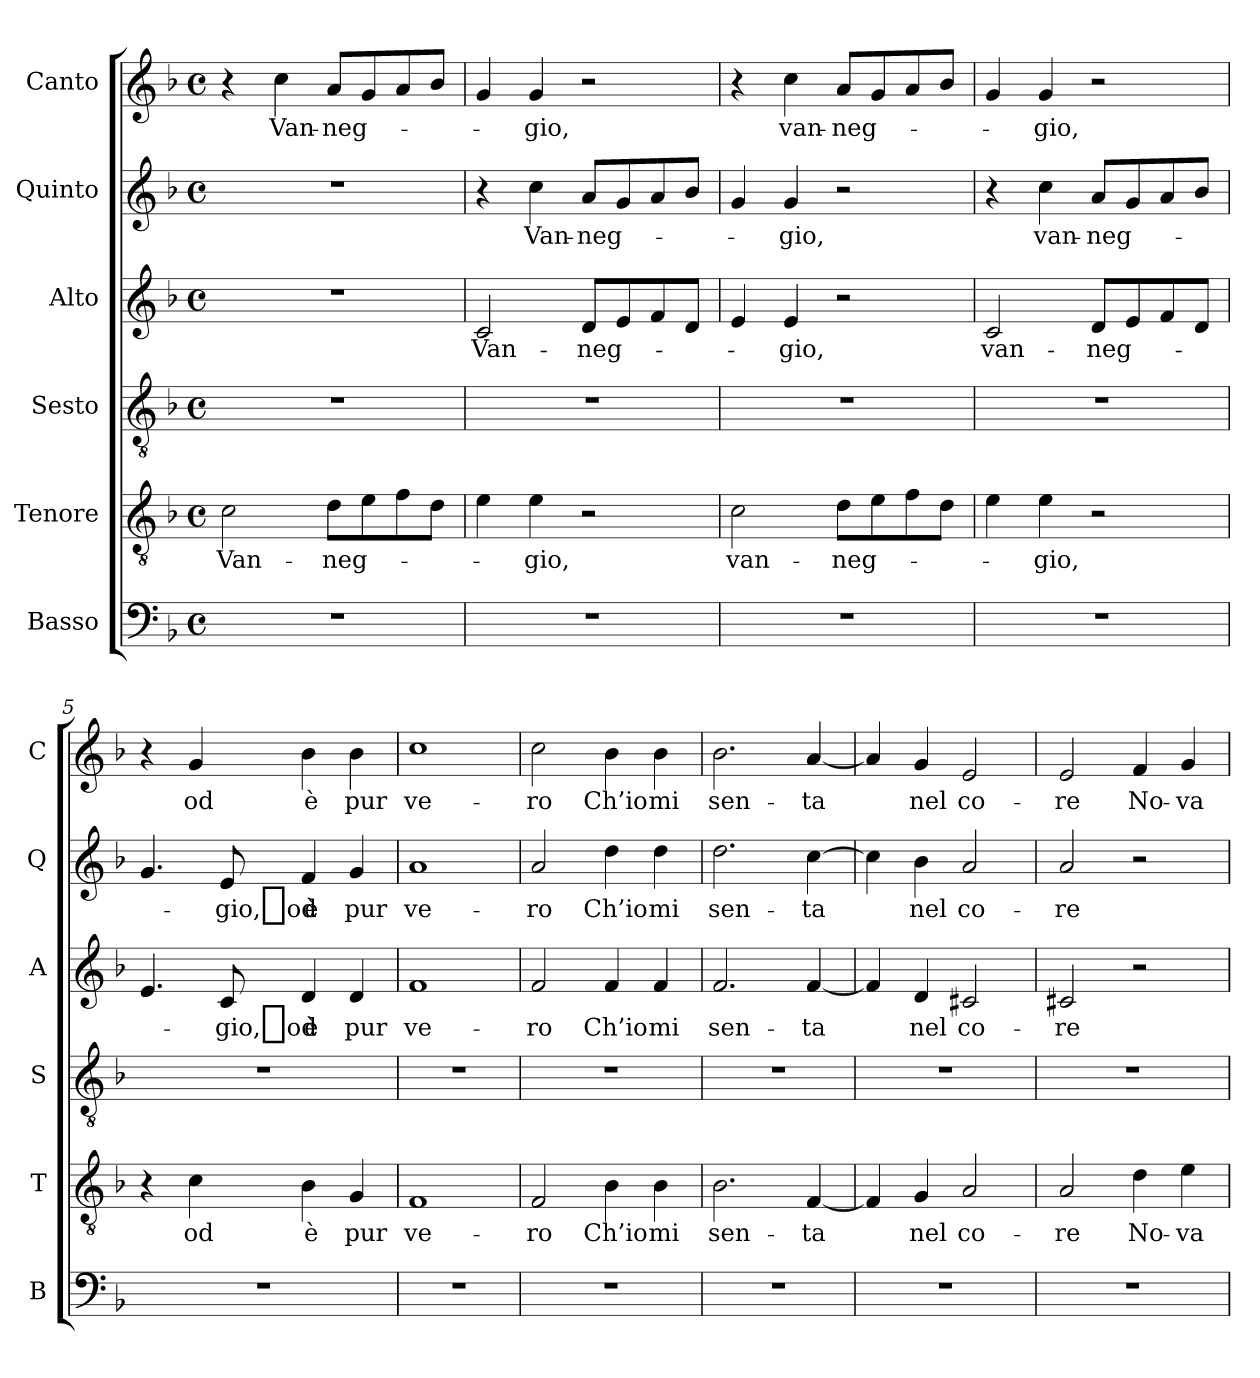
**kern	**kern	**text	**kern	**kern	**text	**kern	**text	**kern	**text
*part6	*part5	*part5	*part4	*part3	*part3	*part2	*part2	*part1	*part1
*staff6	*staff5	*staff5	*staff4	*staff3	*staff3	*staff2	*staff2	*staff1	*staff1
*I"Basso	*I"Tenore	*	*I"Sesto	*I"Alto	*	*I"Quinto	*	*I"Canto	*
*I'B	*I'T	*	*I'S	*I'A	*	*I'Q	*	*I'C	*
*clefF4	*clefGv2	*	*clefGv2	*clefG2	*	*clefG2	*	*clefG2	*
*k[b-]	*k[b-]	*	*k[b-]	*k[b-]	*	*k[b-]	*	*k[b-]	*
*F:	*F:	*	*F:	*F:	*	*F:	*	*F:	*
*M4/4	*M4/4	*	*M4/4	*M4/4	*	*M4/4	*	*M4/4	*
*met(c)	*met(c)	*	*met(c)	*met(c)	*	*met(c)	*	*met(c)	*
=1	=1	=1	=1	=1	=1	=1	=1	=1	=1
1r	2c	Van-	1r	1r	.	1r	.	4r	.
.	.	.	.	.	.	.	.	4cc	Van-
.	8dL	neg-	.	.	.	.	.	8aL	neg-
.	8e	.	.	.	.	.	.	8g	.
.	8f	.	.	.	.	.	.	8a	.
.	8dJ	.	.	.	.	.	.	8b-J	.
=2	=2	=2	=2	=2	=2	=2	=2	=2	=2
1r	4e	.	1r	2c	Van-	4r	.	4g	.
.	4e	-gio,	.	.	.	4cc	Van-	4g	-gio,
.	2r	.	.	8dL	neg-	8aL	neg-	2r	.
.	.	.	.	8e	.	8g	.	.	.
.	.	.	.	8f	.	8a	.	.	.
.	.	.	.	8dJ	.	8b-J	.	.	.
=3	=3	=3	=3	=3	=3	=3	=3	=3	=3
1r	2c	van-	1r	4e	.	4g	.	4r	.
.	.	.	.	4e	-gio,	4g	-gio,	4cc	van-
.	8dL	neg-	.	2r	.	2r	.	8aL	neg-
.	8e	.	.	.	.	.	.	8g	.
.	8f	.	.	.	.	.	.	8a	.
.	8dJ	.	.	.	.	.	.	8b-J	.
=4	=4	=4	=4	=4	=4	=4	=4	=4	=4
1r	4e	.	1r	2c	van-	4r	.	4g	.
.	4e	-gio,	.	.	.	4cc	van-	4g	-gio,
.	2r	.	.	8dL	neg-	8aL	neg-	2r	.
.	.	.	.	8e	.	8g	.	.	.
.	.	.	.	8f	.	8a	.	.	.
.	.	.	.	8dJ	.	8b-J	.	.	.
=5	=5	=5	=5	=5	=5	=5	=5	=5	=5
1r	4r	.	1r	4.e	.	4.g	.	4r	.
.	4c	-od	.	.	.	.	.	4g	-od
.	.	.	.	8c	-gio,_od	8e	-gio,_od	.	.
.	4B-	-è	.	4d	-è	4f	-è	4b-	-è
.	4G	-pur	.	4d	-pur	4g	-pur	4b-	-pur
=6	=6	=6	=6	=6	=6	=6	=6	=6	=6
1r	1F	ve-	1r	1f	ve-	1a	ve-	1cc	ve-
=7	=7	=7	=7	=7	=7	=7	=7	=7	=7
1r	2F	-ro	1r	2f	-ro	2a	-ro	2cc	-ro
.	4B-	-Ch’io	.	4f	-Ch’io	4dd	-Ch’io	4b-	-Ch’io
.	4B-	-mi	.	4f	-mi	4dd	-mi	4b-	-mi
=8	=8	=8	=8	=8	=8	=8	=8	=8	=8
1r	2.B-	sen-	1r	2.f	sen-	2.dd	sen-	2.b-	sen-
.	[4F	-ta	.	[4f	-ta	[4cc	-ta	[4a	-ta
=9	=9	=9	=9	=9	=9	=9	=9	=9	=9
1r	4F]	.	1r	4f]	.	4cc]	.	4a]	.
.	4G	-nel	.	4d	-nel	4b-	-nel	4g	-nel
.	2A	co-	.	2c#X	co-	2a	co-	2e	co-
=10	=10	=10	=10	=10	=10	=10	=10	=10	=10
1r	2A	-re	1r	2c#X	-re	2a	-re	2e	-re
.	4d	No-	.	2r	.	2r	.	4f	No-
.	4e	-va	.	.	.	.	.	4g	-va
=	=	=	=	=	=	=	=	=	=
*-	*-	*-	*-	*-	*-	*-	*-	*-	*-
